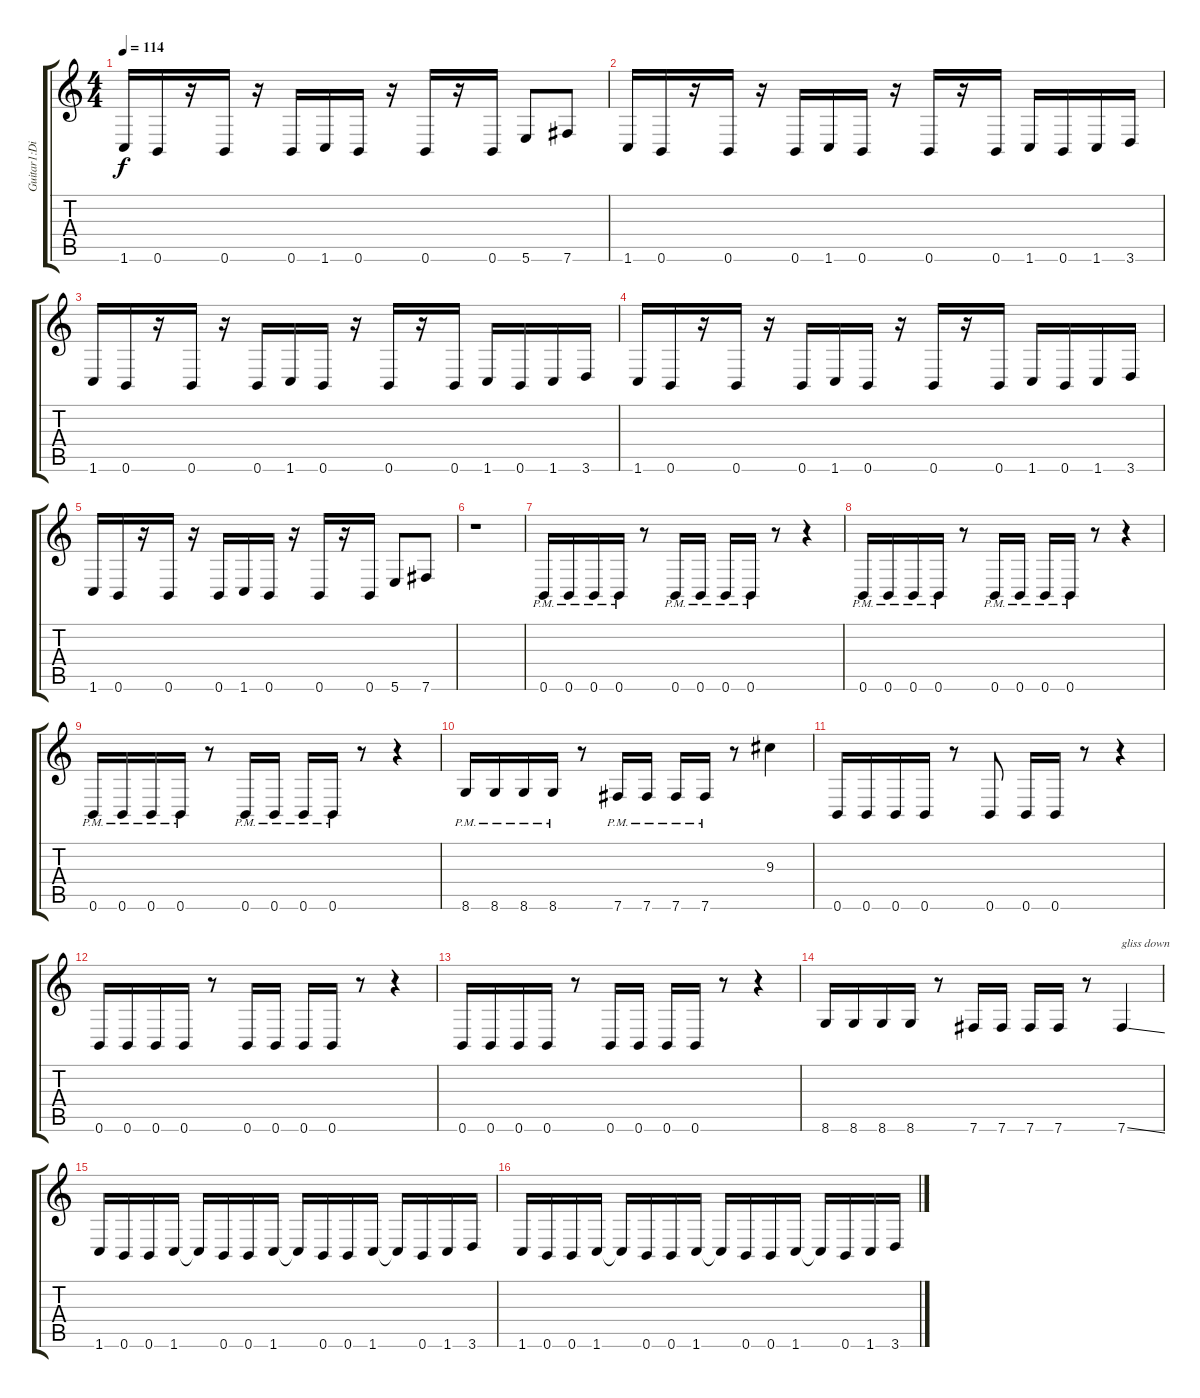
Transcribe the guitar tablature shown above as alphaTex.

\track ("Guitar1:Distortion<1 Half Down, 6th=B>" "Guitar1:Di") {instrument distortionguitar}
\staff {score tabs}
\tuning (Db4 Ab3 E3 B2 Gb2 B1) {hide}
\ts (4 4)
\tempo 114
\clef g2
\ks c
1.6.16{dy f} 0.6.16 r.16 0.6.16 r.16 0.6.16 1.6.16 0.6.16 r.16 0.6.16 r.16 0.6.16 5.6.8 7.6.8 |
1.6.16 0.6.16 r.16 0.6.16 r.16 0.6.16 1.6.16 0.6.16 r.16 0.6.16 r.16 0.6.16 1.6.16 0.6.16 1.6.16 3.6.16 |
1.6.16 0.6.16 r.16 0.6.16 r.16 0.6.16 1.6.16 0.6.16 r.16 0.6.16 r.16 0.6.16 1.6.16 0.6.16 1.6.16 3.6.16 |
1.6.16 0.6.16 r.16 0.6.16 r.16 0.6.16 1.6.16 0.6.16 r.16 0.6.16 r.16 0.6.16 1.6.16 0.6.16 1.6.16 3.6.16 |
1.6.16 0.6.16 r.16 0.6.16 r.16 0.6.16 1.6.16 0.6.16 r.16 0.6.16 r.16 0.6.16 5.6.8 7.6.8 |
r.1 |
0.6{pm}.16 0.6{pm}.16 0.6{pm}.16 0.6{pm}.16 r.8 0.6{pm}.16 0.6{pm}.16 0.6{pm}.16 0.6{pm}.16 r.8 r.4 |
0.6{pm}.16 0.6{pm}.16 0.6{pm}.16 0.6{pm}.16 r.8 0.6{pm}.16 0.6{pm}.16 0.6{pm}.16 0.6{pm}.16 r.8 r.4 |
0.6{pm}.16 0.6{pm}.16 0.6{pm}.16 0.6{pm}.16 r.8 0.6{pm}.16 0.6{pm}.16 0.6{pm}.16 0.6{pm}.16 r.8 r.4 |
8.6{pm}.16 8.6{pm}.16 8.6{pm}.16 8.6{pm}.16 r.8 7.6{pm}.16 7.6{pm}.16 7.6{pm}.16 7.6{pm}.16 r.8 9.3.4 |
0.6.16 0.6.16 0.6.16 0.6.16 r.8 0.6.8 0.6.16 0.6.16 r.8 r.4 |
0.6.16 0.6.16 0.6.16 0.6.16 r.8 0.6.16 0.6.16 0.6.16 0.6.16 r.8 r.4 |
0.6.16 0.6.16 0.6.16 0.6.16 r.8 0.6.16 0.6.16 0.6.16 0.6.16 r.8 r.4 |
8.6.16 8.6.16 8.6.16 8.6.16 r.8 7.6.16 7.6.16 7.6.16 7.6.16 r.8 7.6{ss}.4{txt "gliss down"} |
1.6.16 0.6.16 0.6.16 1.6.16 1.6{t}.16 0.6.16 0.6.16 1.6.16 1.6{t}.16 0.6.16 0.6.16 1.6.16 1.6{t}.16 0.6.16 1.6.16 3.6.16 |
1.6.16 0.6.16 0.6.16 1.6.16 1.6{t}.16 0.6.16 0.6.16 1.6.16 1.6{t}.16 0.6.16 0.6.16 1.6.16 1.6{t}.16 0.6.16 1.6.16 3.6.16
